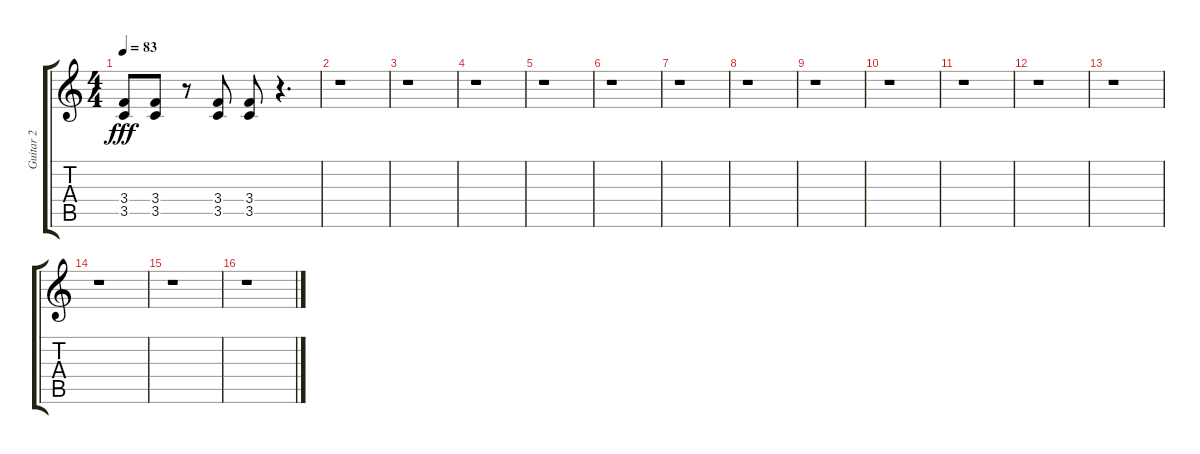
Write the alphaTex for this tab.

\track ("Guitar 2" "Guitar 2") {instrument overdrivenguitar}
\staff {score tabs}
\tuning (E4 B3 G3 D3 A2 E2) {hide}
\ts (4 4)
\tempo 83
\clef g2
\ks c
(3.4 3.5).8{dy fff} (3.4 3.5).8 r.8 (3.4 3.5).8 (3.4 3.5).8 r.4{d} |
r.1 |
r.1 |
r.1 |
r.1 |
r.1 |
r.1 |
r.1 |
r.1 |
r.1 |
r.1 |
r.1 |
r.1 |
r.1 |
r.1 |
r.1
